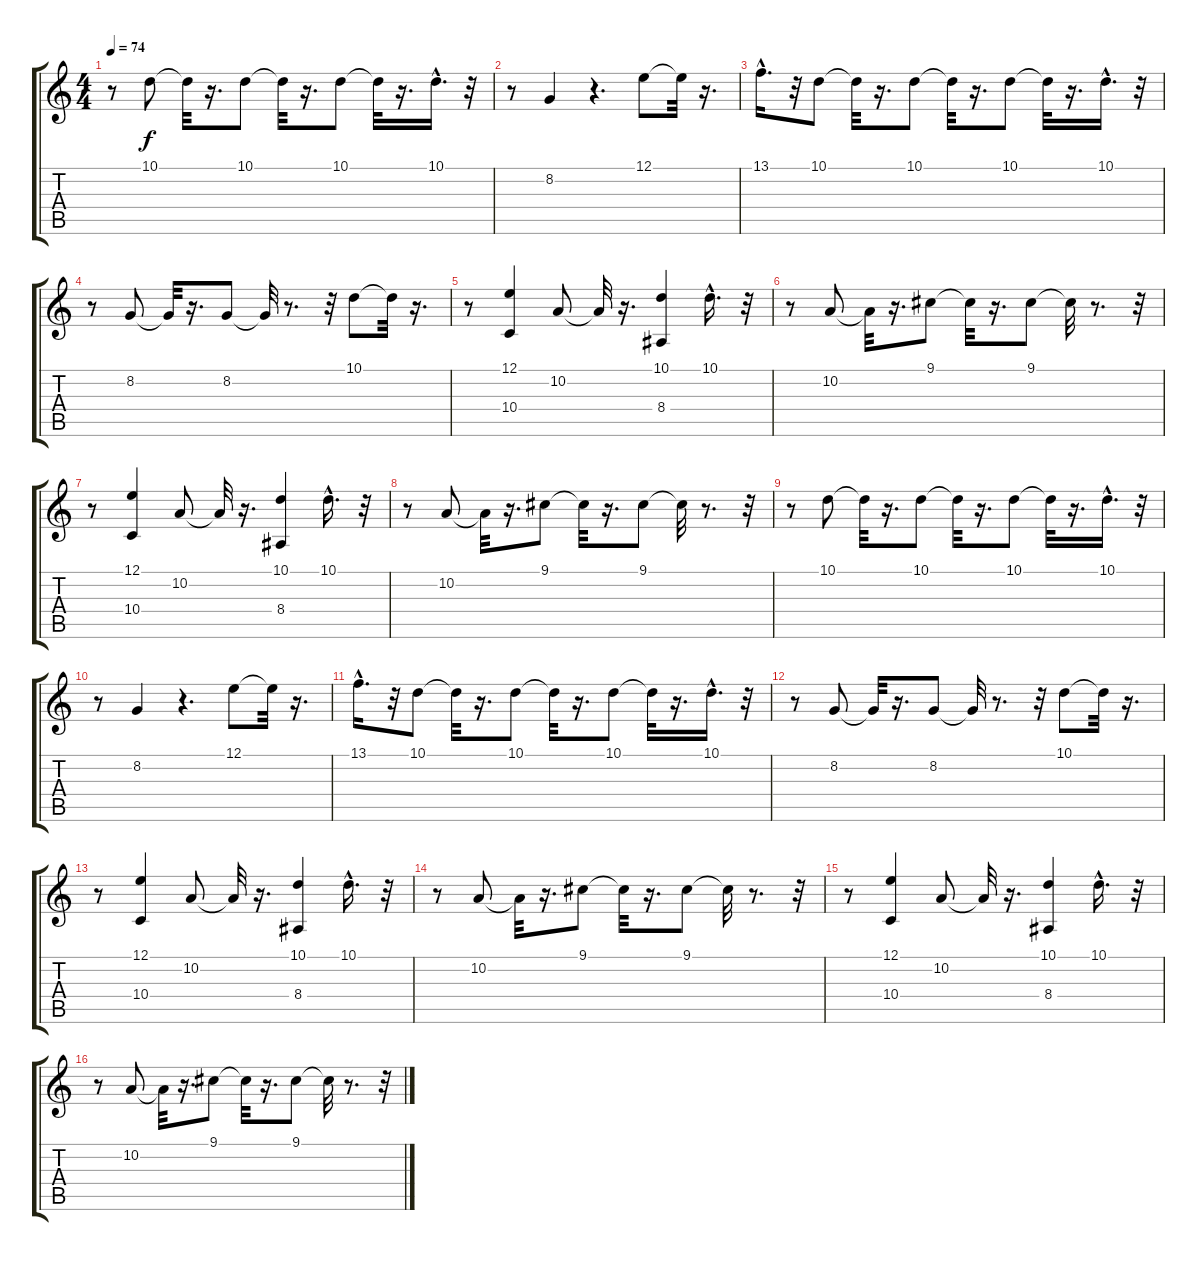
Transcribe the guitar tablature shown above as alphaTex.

\track "" {instrument rockorgan}
\staff {score tabs}
\tuning (E4 B3 G3 D3 A2 E2) {hide}
\ts (4 4)
\tempo 74
\clef g2
\ks c
r.8{dy f instrument rockorgan} 10.1.8 10.1{t}.32 r.16{d} 10.1.8 10.1{t}.32 r.16{d} 10.1.8 10.1{t}.32 r.16{d} 10.1{hac}.16{d} r.32 |
r.8 8.2.4 r.4{d} 12.1.8 12.1{t}.32 r.16{d} |
13.1{hac}.16{d} r.32 10.1.8 10.1{t}.32 r.16{d} 10.1.8 10.1{t}.32 r.16{d} 10.1.8 10.1{t}.32 r.16{d} 10.1{hac}.16{d} r.32 |
r.8 8.2.8 8.2{t}.32 r.16{d} 8.2.8 8.2{t}.32 r.8{d} r.32 10.1.8 10.1{t}.32 r.16{d} |
r.8 (12.1 10.4).4 10.2.8 10.2{t}.32 r.16{d} (10.1 8.4).4 10.1{hac}.16{d} r.32 |
r.8 10.2.8 10.2{t}.32 r.16{d} 9.1.8 9.1{t}.32 r.16{d} 9.1.8 9.1{t}.32 r.8{d} r.32 |
r.8 (12.1 10.4).4 10.2.8 10.2{t}.32 r.16{d} (10.1 8.4).4 10.1{hac}.16{d} r.32 |
r.8 10.2.8 10.2{t}.32 r.16{d} 9.1.8 9.1{t}.32 r.16{d} 9.1.8 9.1{t}.32 r.8{d} r.32 |
r.8 10.1.8 10.1{t}.32 r.16{d} 10.1.8 10.1{t}.32 r.16{d} 10.1.8 10.1{t}.32 r.16{d} 10.1{hac}.16{d} r.32 |
r.8 8.2.4 r.4{d} 12.1.8 12.1{t}.32 r.16{d} |
13.1{hac}.16{d} r.32 10.1.8 10.1{t}.32 r.16{d} 10.1.8 10.1{t}.32 r.16{d} 10.1.8 10.1{t}.32 r.16{d} 10.1{hac}.16{d} r.32 |
r.8 8.2.8 8.2{t}.32 r.16{d} 8.2.8 8.2{t}.32 r.8{d} r.32 10.1.8 10.1{t}.32 r.16{d} |
r.8 (12.1 10.4).4 10.2.8 10.2{t}.32 r.16{d} (10.1 8.4).4 10.1{hac}.16{d} r.32 |
r.8 10.2.8 10.2{t}.32 r.16{d} 9.1.8 9.1{t}.32 r.16{d} 9.1.8 9.1{t}.32 r.8{d} r.32 |
r.8 (12.1 10.4).4 10.2.8 10.2{t}.32 r.16{d} (10.1 8.4).4 10.1{hac}.16{d} r.32 |
r.8 10.2.8 10.2{t}.32 r.16{d} 9.1.8 9.1{t}.32 r.16{d} 9.1.8 9.1{t}.32 r.8{d} r.32
